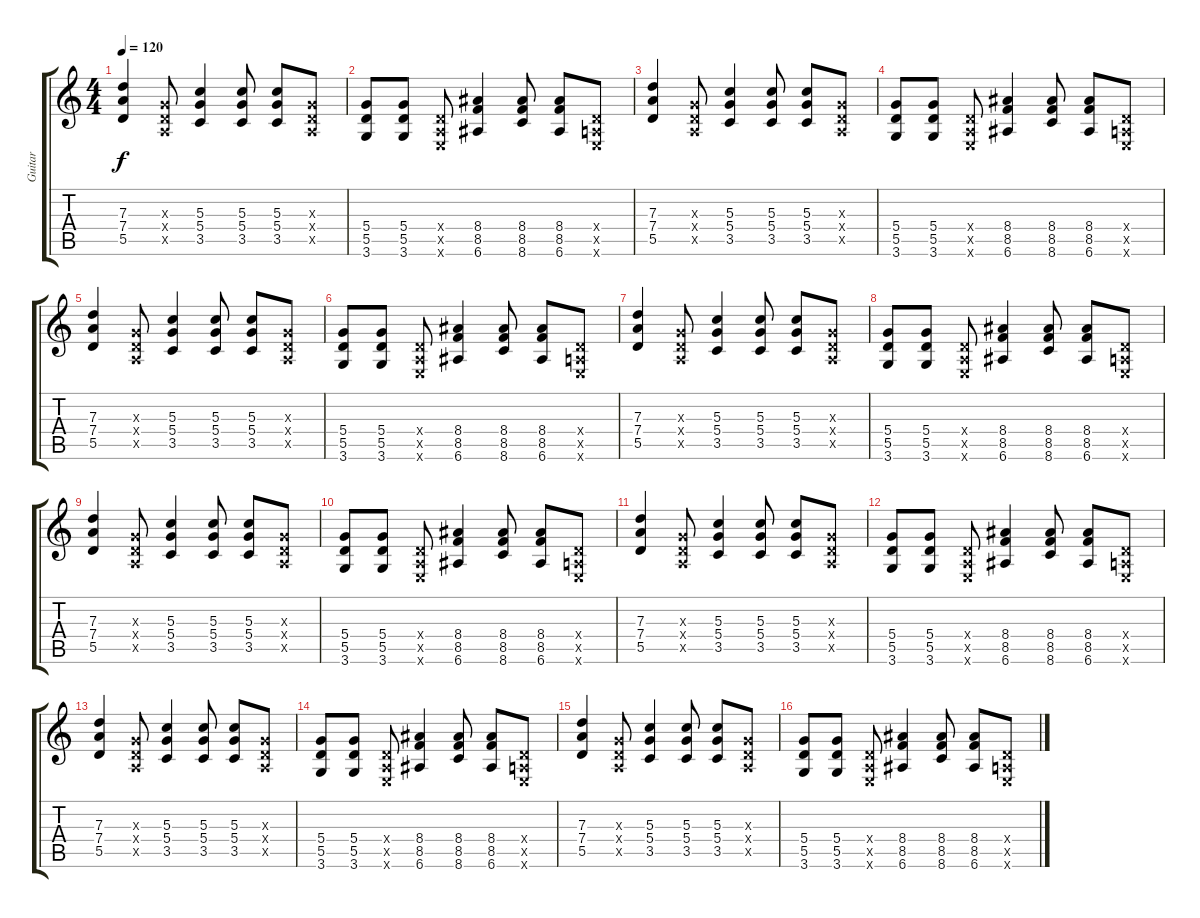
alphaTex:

\track ("Guitar" "Guitar") {instrument acousticguitarsteel}
\staff {score tabs}
\tuning (E4 B3 G3 D3 A2 E2) {hide}
\ts (4 4)
\tempo 120
\clef g2
\ks c
(7.3 7.4 5.5).4{dy f} (0.3{x} 0.4{x} 0.5{x}).8 (5.3 5.4 3.5).4 (5.3 5.4 3.5).8 (5.3 5.4 3.5).8 (0.3{x} 0.4{x} 0.5{x}).8 |
(5.4 5.5 3.6).8 (5.4 5.5 3.6).8 (0.4{x} 0.5{x} 0.6{x}).8 (8.4 8.5 6.6).4 (8.4 8.5 8.6).8 (8.4 8.5 6.6).8 (0.4{x} 0.5{x} 0.6{x}).8 |
(7.3 7.4 5.5).4 (0.3{x} 0.4{x} 0.5{x}).8 (5.3 5.4 3.5).4 (5.3 5.4 3.5).8 (5.3 5.4 3.5).8 (0.3{x} 0.4{x} 0.5{x}).8 |
(5.4 5.5 3.6).8 (5.4 5.5 3.6).8 (0.4{x} 0.5{x} 0.6{x}).8 (8.4 8.5 6.6).4 (8.4 8.5 8.6).8 (8.4 8.5 6.6).8 (0.4{x} 0.5{x} 0.6{x}).8 |
(7.3 7.4 5.5).4 (0.3{x} 0.4{x} 0.5{x}).8 (5.3 5.4 3.5).4 (5.3 5.4 3.5).8 (5.3 5.4 3.5).8 (0.3{x} 0.4{x} 0.5{x}).8 |
(5.4 5.5 3.6).8 (5.4 5.5 3.6).8 (0.4{x} 0.5{x} 0.6{x}).8 (8.4 8.5 6.6).4 (8.4 8.5 8.6).8 (8.4 8.5 6.6).8 (0.4{x} 0.5{x} 0.6{x}).8 |
(7.3 7.4 5.5).4 (0.3{x} 0.4{x} 0.5{x}).8 (5.3 5.4 3.5).4 (5.3 5.4 3.5).8 (5.3 5.4 3.5).8 (0.3{x} 0.4{x} 0.5{x}).8 |
(5.4 5.5 3.6).8 (5.4 5.5 3.6).8 (0.4{x} 0.5{x} 0.6{x}).8 (8.4 8.5 6.6).4 (8.4 8.5 8.6).8 (8.4 8.5 6.6).8 (0.4{x} 0.5{x} 0.6{x}).8 |
(7.3 7.4 5.5).4 (0.3{x} 0.4{x} 0.5{x}).8 (5.3 5.4 3.5).4 (5.3 5.4 3.5).8 (5.3 5.4 3.5).8 (0.3{x} 0.4{x} 0.5{x}).8 |
(5.4 5.5 3.6).8 (5.4 5.5 3.6).8 (0.4{x} 0.5{x} 0.6{x}).8 (8.4 8.5 6.6).4 (8.4 8.5 8.6).8 (8.4 8.5 6.6).8 (0.4{x} 0.5{x} 0.6{x}).8 |
(7.3 7.4 5.5).4 (0.3{x} 0.4{x} 0.5{x}).8 (5.3 5.4 3.5).4 (5.3 5.4 3.5).8 (5.3 5.4 3.5).8 (0.3{x} 0.4{x} 0.5{x}).8 |
(5.4 5.5 3.6).8 (5.4 5.5 3.6).8 (0.4{x} 0.5{x} 0.6{x}).8 (8.4 8.5 6.6).4 (8.4 8.5 8.6).8 (8.4 8.5 6.6).8 (0.4{x} 0.5{x} 0.6{x}).8 |
(7.3 7.4 5.5).4 (0.3{x} 0.4{x} 0.5{x}).8 (5.3 5.4 3.5).4 (5.3 5.4 3.5).8 (5.3 5.4 3.5).8 (0.3{x} 0.4{x} 0.5{x}).8 |
(5.4 5.5 3.6).8 (5.4 5.5 3.6).8 (0.4{x} 0.5{x} 0.6{x}).8 (8.4 8.5 6.6).4 (8.4 8.5 8.6).8 (8.4 8.5 6.6).8 (0.4{x} 0.5{x} 0.6{x}).8 |
(7.3 7.4 5.5).4 (0.3{x} 0.4{x} 0.5{x}).8 (5.3 5.4 3.5).4 (5.3 5.4 3.5).8 (5.3 5.4 3.5).8 (0.3{x} 0.4{x} 0.5{x}).8 |
(5.4 5.5 3.6).8 (5.4 5.5 3.6).8 (0.4{x} 0.5{x} 0.6{x}).8 (8.4 8.5 6.6).4 (8.4 8.5 8.6).8 (8.4 8.5 6.6).8 (0.4{x} 0.5{x} 0.6{x}).8
